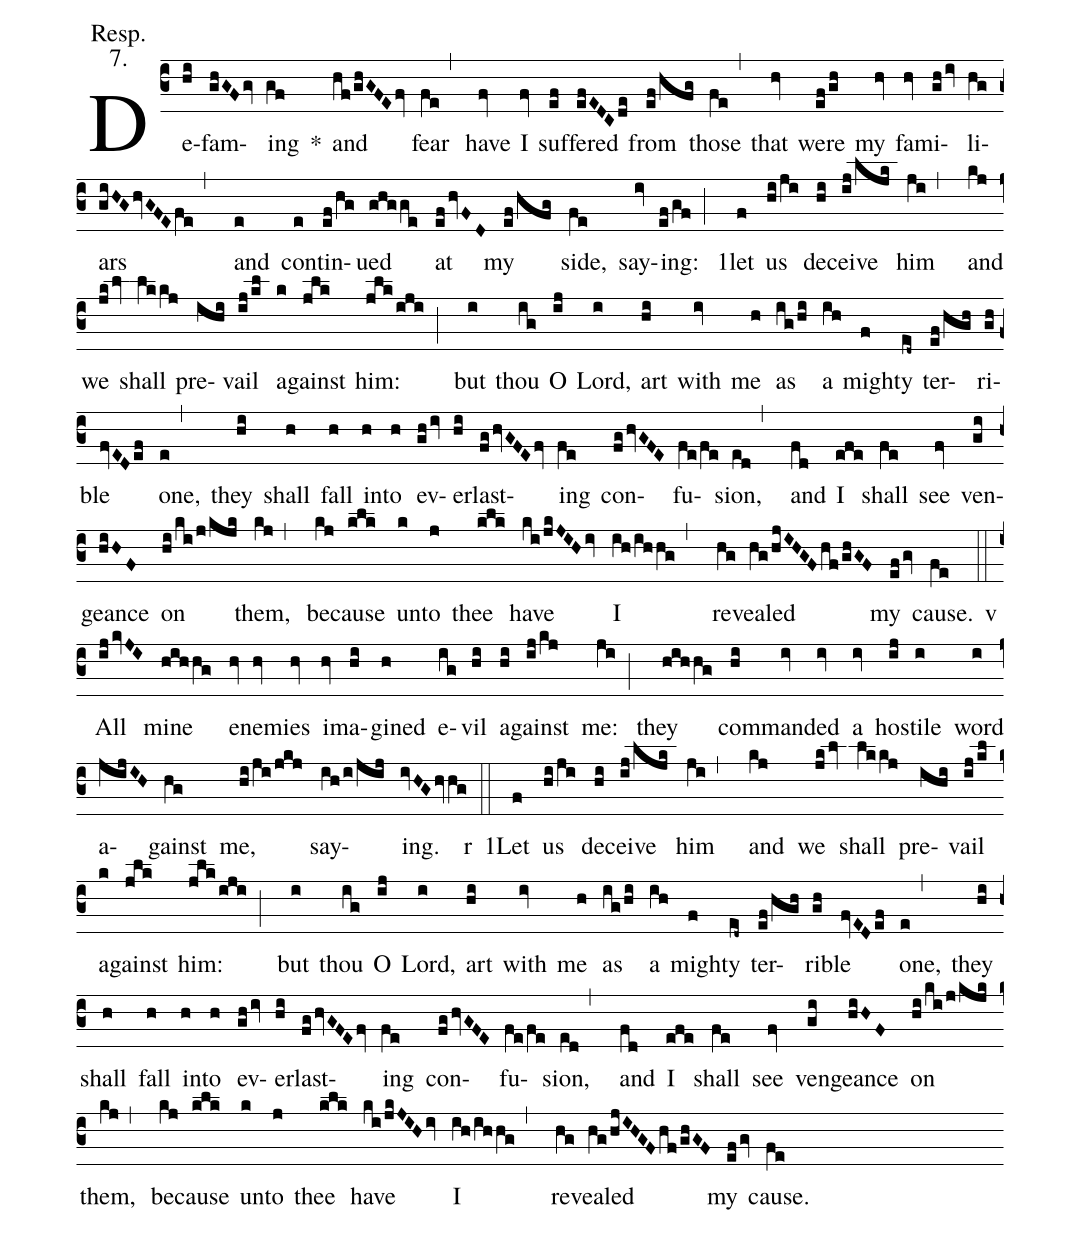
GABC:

annotation: Resp.;
annotation: 7.;
%%
(c3) De(hi)fam(ghGFgv)ing(gf) <sp>*</sp>() and(hf/ghGFEfv) fear(fe,) have(fv) I(fv) suf(ef)fered(efEDCde) from(ef/hfg) those(fe,) that(hv) were(ef/gh) my(hv) fa(hv)mi(ghiv)li(hg)ars(giHGhvGFEfe,) and(e) con(e)tin(ef/hg)ued(ghgge) at(efhvFD) my(ef/hfg) side,(fe) say(iv)ing:(ef/gf;) <sp>1</sp>let(f) us(hi/ji) de(hi)ceive(ij/ljk) him(ji,) and(kj) we(jklv) shall(lkkj) pre(ihi)vail(ij/kl) a(k)gainst(jlk) him:(jlk/iji;) but(i) thou(ig) O(ij) Lord,(i) art(hi) with(iv) me(h) as(ig/hi) a(ih) migh(f)ty(ed~) ter(ef/hgh)ri(gh)ble(fvEDef) one,(e,) they(hi) shall(h) fall(h) in(h)to(h) ev(ghiv)er(hi)last(fghvGFEfv)ing(fe) con(fghvGFE)fu(fe/fe)sion,(ed,) and(fd) I(efe) shall(fe) see(fv) ven(gi)geance(hiHF) on(hi/ki/j/kjk) them,(kj,) be(kj)cause(klk) un(k)to(j) thee(klk) have(ki/jkJIHiv) I(ih/ihhg,) re(hg)vealed(hg/hjIHGFhf/ghGF) my(efgv) cause.(fe)

<sp>v</sp>(::) All(ijkvJI) mine(hihhg) e(hv)ne(hv)mies(hv) i(hv)ma(hi)gined(h) e(ig)vil(hi) a(hi)gainst(ij/kj) me:(ji;) they(hihhg) com(hi)mand(iv)ed(iv) a(iv) hos(ij)tile(i) word(i) a(jijIH)gainst(hg) me,(hi/ji/jkj) say(ih/i/jij)ing.(ivHGhvhg)

<sp>r</sp>(::) <sp>1</sp>Let(f) us(hi/ji) de(hi)ceive(ij/ljk) him(ji,) and(kj) we(jklv) shall(lkkj) pre(ihi)vail(ij/kl) a(k)gainst(jlk) him:(jlk/iji;) but(i) thou(ig) O(ij) Lord,(i) art(hi) with(iv) me(h) as(ig/hi) a(ih) migh(f)ty(ed~) ter(ef/hgh)ri(gh)ble(fvEDef) one,(e,) they(hi) shall(h) fall(h) in(h)to(h) ev(ghiv)er(hi)last(fghvGFEfv)ing(fe) con(fghvGFE)fu(fe/fe)sion,(ed,) and(fd) I(efe) shall(fe) see(fv) ven(gi)geance(hiHF) on(hi/ki/j/kjk) them,(kj,) be(kj)cause(klk) un(k)to(j) thee(klk) have(ki/jkJIHiv) I(ih/ihhg,) re(hg)vealed(hg/hjIHGFhf/ghGF) my(efgv) cause.(fe)
